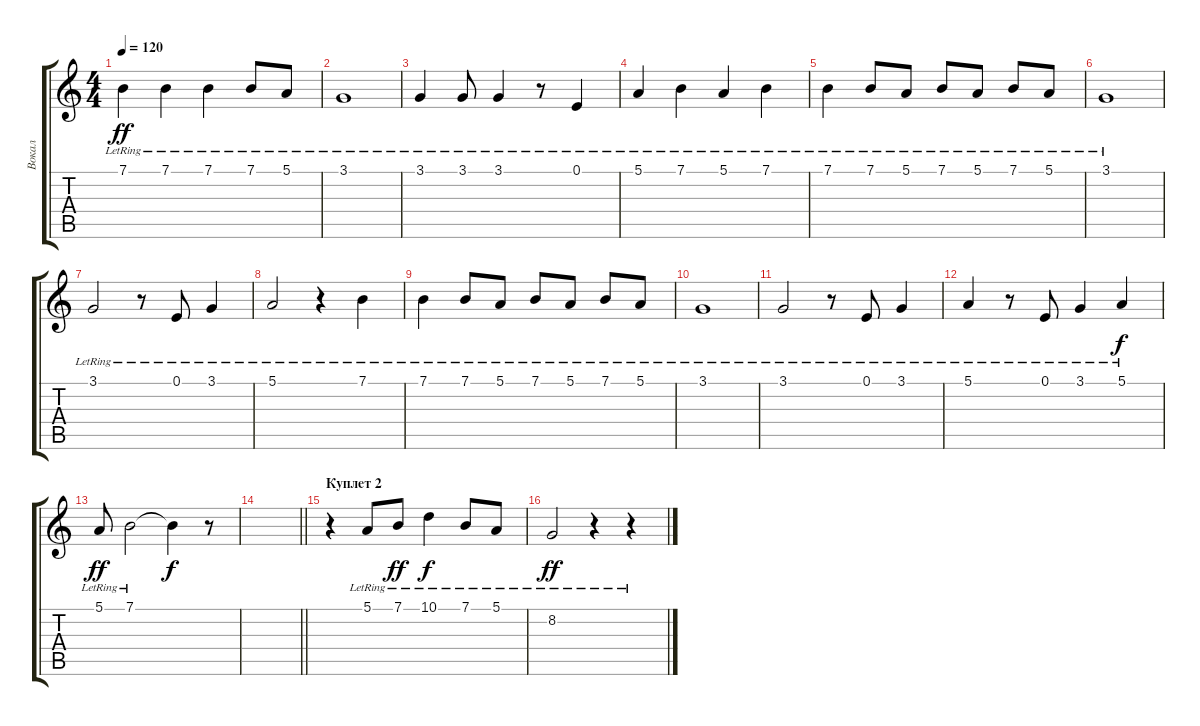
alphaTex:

\track ("Вокал" "Вокал") {instrument acousticgrandpiano}
\staff {score tabs}
\tuning (E4 B3 G3 D3 A2 E2) {hide}
\ts (4 4)
\tempo 120
\clef g2
\ks c
7.1{lr}.4{dy ff} 7.1{lr}.4 7.1{lr}.4 7.1{lr}.8 5.1{lr}.8 |
3.1{lr}.1 |
3.1{lr}.4 3.1{lr}.8 3.1{lr}.4 r.8 0.1{lr}.4 |
5.1{lr}.4 7.1{lr}.4 5.1{lr}.4 7.1{lr}.4 |
7.1{lr}.4 7.1{lr}.8 5.1{lr}.8 7.1{lr}.8 5.1{lr}.8 7.1{lr}.8 5.1{lr}.8 |
3.1{lr}.1 |
3.1{lr}.2 r.8 0.1{lr}.8 3.1{lr}.4 |
5.1{lr}.2 r.4 7.1{lr}.4 |
7.1{lr}.4 7.1{lr}.8 5.1{lr}.8 7.1{lr}.8 5.1{lr}.8 7.1{lr}.8 5.1{lr}.8 |
3.1{lr}.1 |
3.1{lr}.2 r.8 0.1{lr}.8 3.1{lr}.4 |
5.1{lr}.4 r.8 0.1{lr}.8 3.1{lr}.4 5.1{lr}.4{dy f} |
5.1{lr}.8{dy ff} 7.1{lr}.2 7.1{t}.4{dy f} r.8 |
\barLineRight lightlight
|
\section ("" "Куплет 2")
r.4 5.1{lr}.8 7.1{lr}.8{dy ff} 10.1{lr}.4{dy f} 7.1{lr}.8 5.1{lr}.8 |
8.2{lr}.2{dy ff} r.4 r.4
